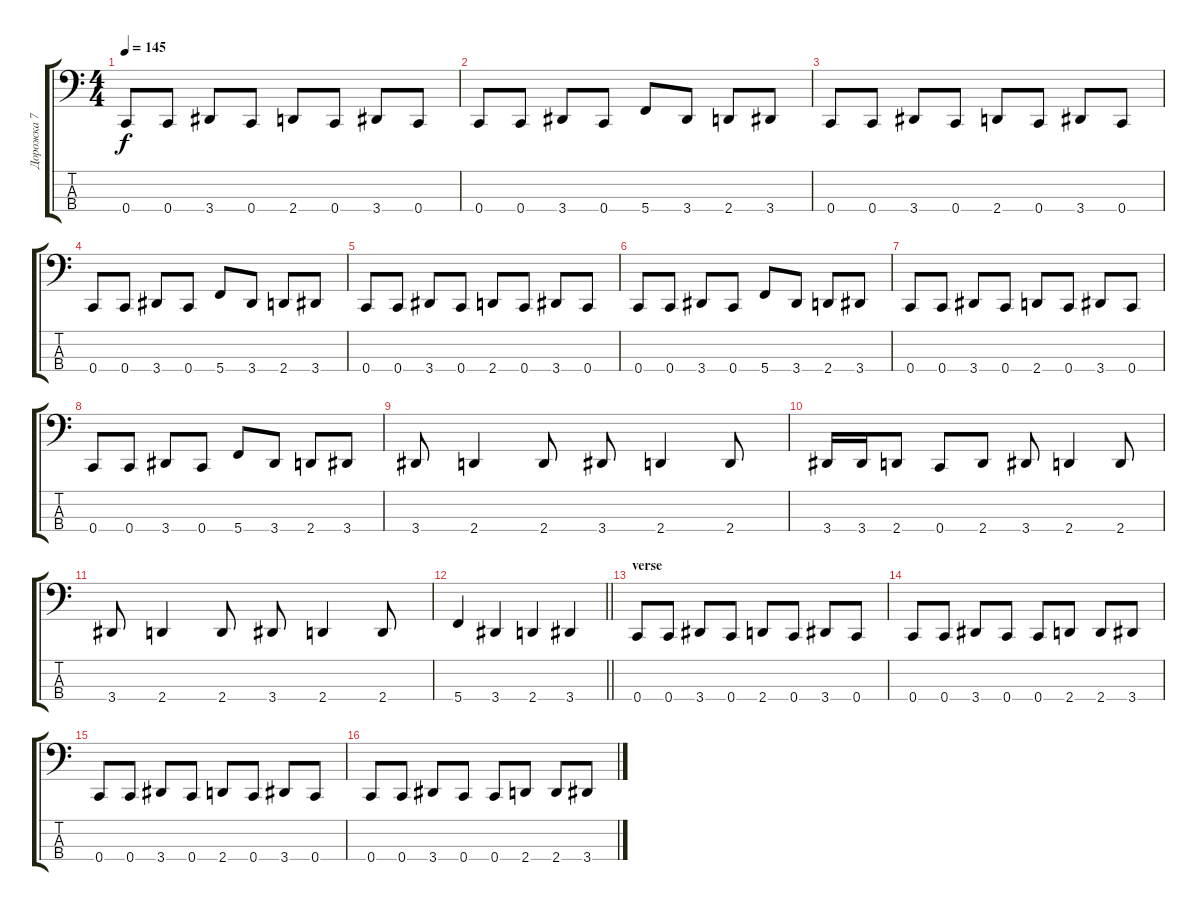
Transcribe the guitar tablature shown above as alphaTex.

\track ("Дорожка 7" "Дорожка 7") {instrument electricbassfinger}
\staff {score tabs}
\tuning (Eb2 Bb1 F1 C1) {hide}
\ts (4 4)
\tempo 145
\clef f4
\ks c
0.4.8{dy f} 0.4.8 3.4.8 0.4.8 2.4.8 0.4.8 3.4.8 0.4.8 |
0.4.8 0.4.8 3.4.8 0.4.8 5.4.8 3.4.8 2.4.8 3.4.8 |
0.4.8 0.4.8 3.4.8 0.4.8 2.4.8 0.4.8 3.4.8 0.4.8 |
0.4.8 0.4.8 3.4.8 0.4.8 5.4.8 3.4.8 2.4.8 3.4.8 |
0.4.8 0.4.8 3.4.8 0.4.8 2.4.8 0.4.8 3.4.8 0.4.8 |
0.4.8 0.4.8 3.4.8 0.4.8 5.4.8 3.4.8 2.4.8 3.4.8 |
0.4.8 0.4.8 3.4.8 0.4.8 2.4.8 0.4.8 3.4.8 0.4.8 |
0.4.8 0.4.8 3.4.8 0.4.8 5.4.8 3.4.8 2.4.8 3.4.8 |
3.4.8 2.4.4 2.4.8 3.4.8 2.4.4 2.4.8 |
3.4.16 3.4.16 2.4.8 0.4.8 2.4.8 3.4.8 2.4.4 2.4.8 |
3.4.8 2.4.4 2.4.8 3.4.8 2.4.4 2.4.8 |
\barLineRight lightlight
5.4.4 3.4.4 2.4.4 3.4.4 |
\section ("" "verse")
0.4.8 0.4.8 3.4.8 0.4.8 2.4.8 0.4.8 3.4.8 0.4.8 |
0.4.8 0.4.8 3.4.8 0.4.8 0.4.8 2.4.8 2.4.8 3.4.8 |
0.4.8 0.4.8 3.4.8 0.4.8 2.4.8 0.4.8 3.4.8 0.4.8 |
0.4.8 0.4.8 3.4.8 0.4.8 0.4.8 2.4.8 2.4.8 3.4.8
